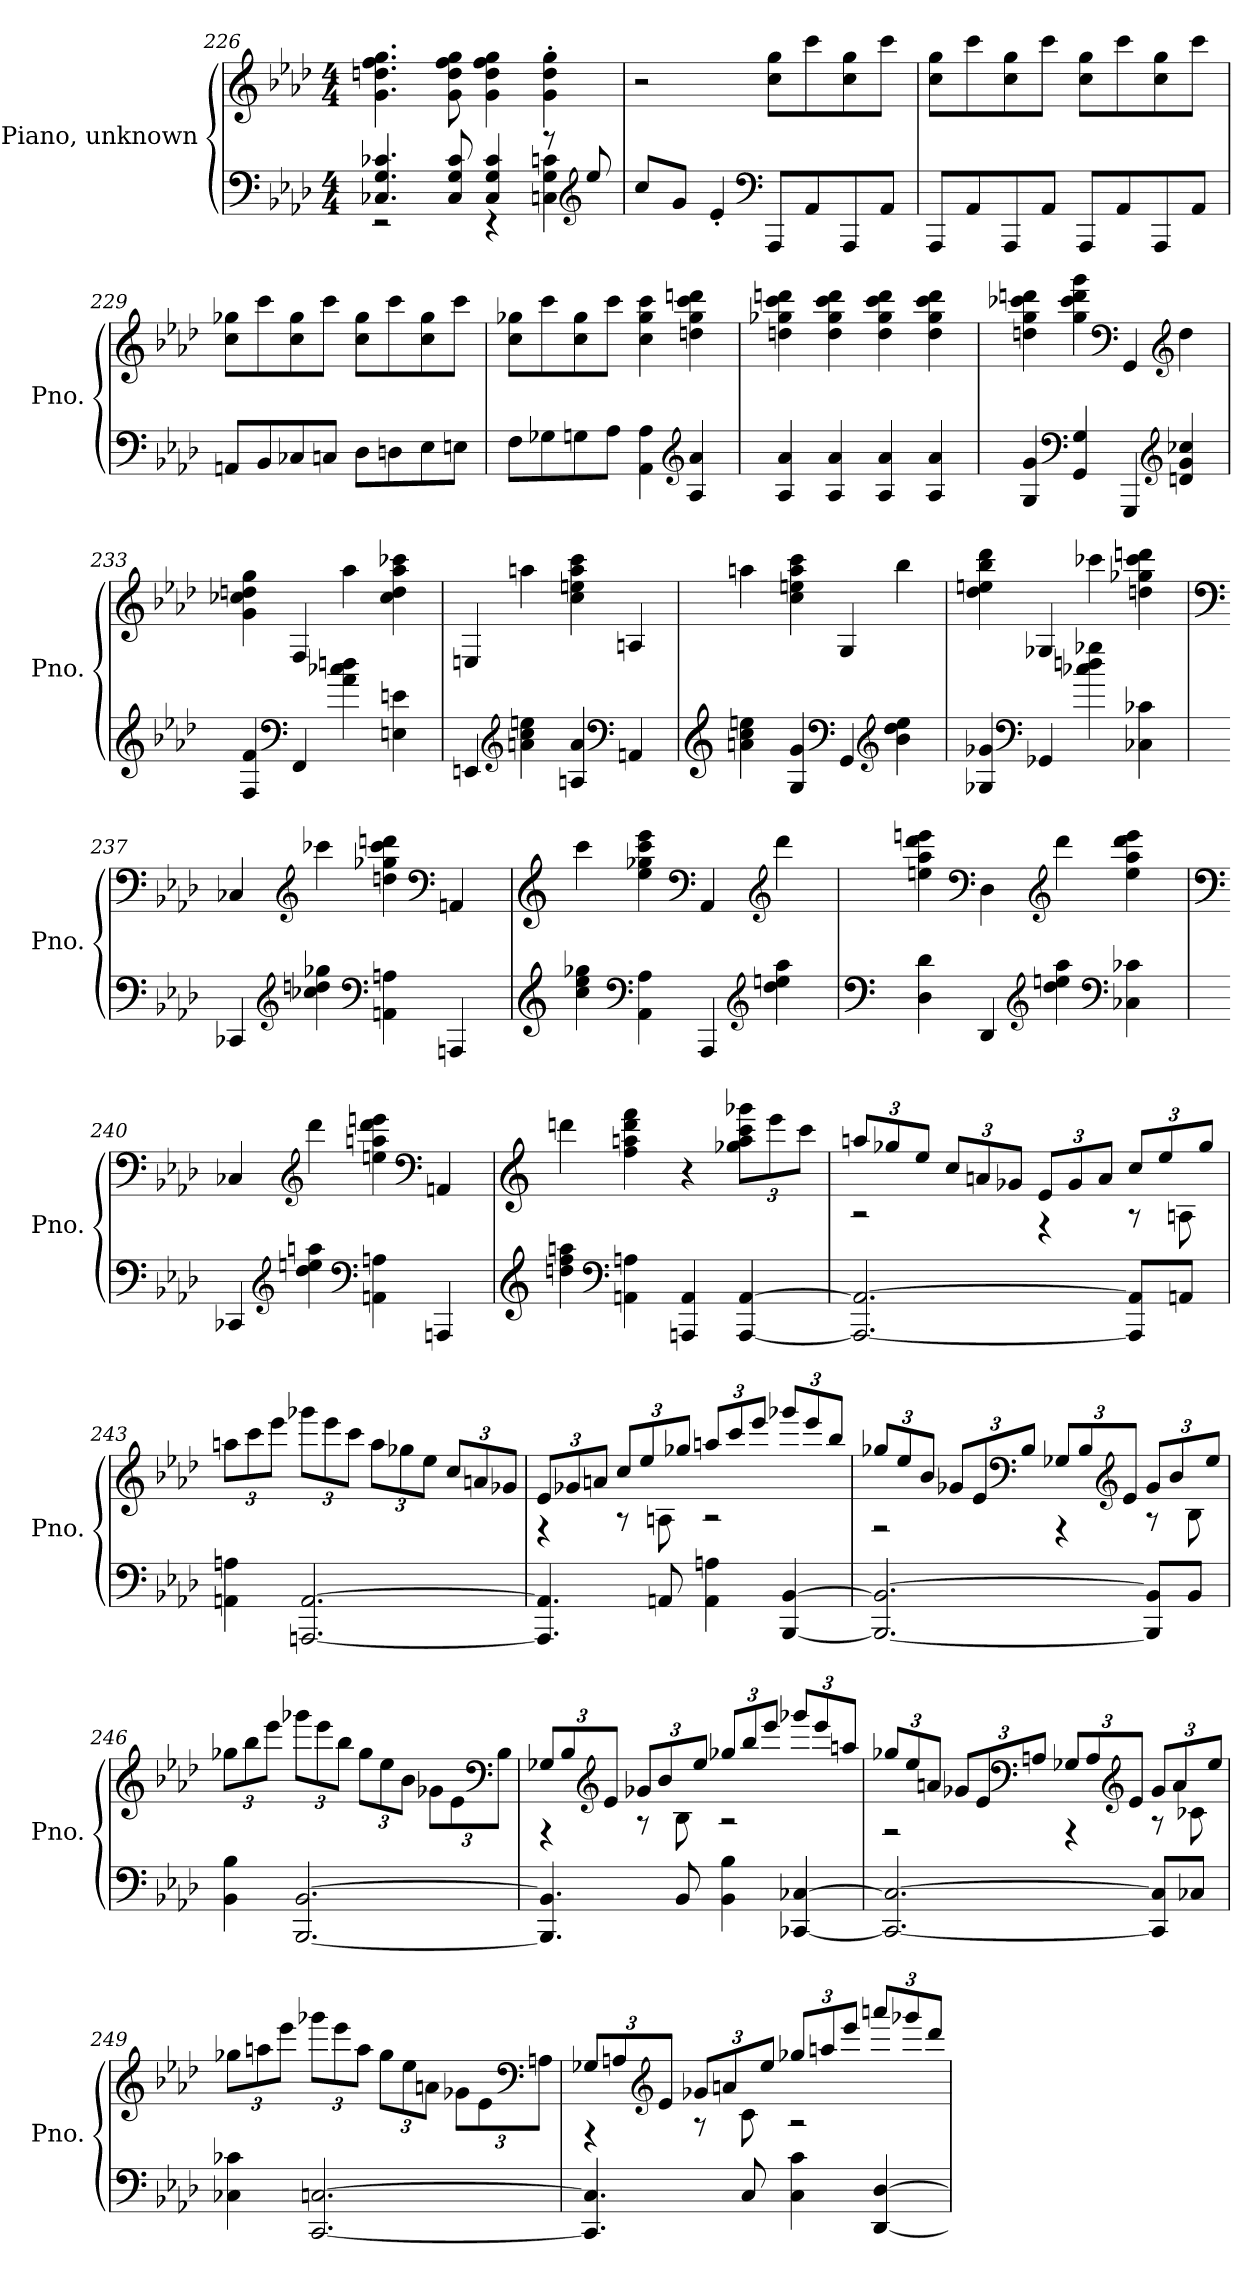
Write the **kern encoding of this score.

**kern	**kern
*part1	*part1
*staff2	*staff1
*I"Piano, unknown	*
*I'Pno.	*
*clefF4	*clefG2
*k[b-e-a-d-]	*k[b-e-a-d-]
*M4/4	*M4/4
=226	=226
*^	*
4.C-X/ 4.G/ 4.c-X/	2r	4.g\ 4.ddn\ 4.ff\ 4.gg\
8C-/ 8G/ 8c-/	.	8g\ 8dd\ 8ff\ 8gg\
4C-/ 4G/ 4c-/	4r	4g\ 4dd\ 4ff\ 4gg\
8r	4Cn\ 4G\ 4cn\	4g\' 4dd\' 4gg\'
*clefG2	*	*
8ee-/	.	.
*v	*v	*
!!LO:LB:g=z
=227	=227
8cc/L	2r
8g/J	.
4e-'/	.
*clefF4	*
8AAA-/L	8cc\ 8gg\L
8AA-/	8ccc\
8AAA-/	8cc\ 8gg\
8AA-/J	8ccc\J
=228	=228
8AAA-/L	8cc\ 8gg\L
8AA-/	8ccc\
8AAA-/	8cc\ 8gg\
8AA-/J	8ccc\J
8AAA-/L	8cc\ 8gg\L
8AA-/	8ccc\
8AAA-/	8cc\ 8gg\
8AA-/J	8ccc\J
=229	=229
8AAn/L	8cc\ 8gg-X\L
8BB-/	8ccc\
8C-X/	8cc\ 8gg-\
8Cn/J	8ccc\J
8D-\L	8cc\ 8gg-\L
8Dn\	8ccc\
8E-\	8cc\ 8gg-\
8En\J	8ccc\J
=230	=230
8F\L	8cc\ 8gg-X\L
8G-X\	8ccc\
8Gn\	8cc\ 8gg-\
8A-\J	8ccc\J
4AA-\ 4A-\	4cc\ 4gg-\ 4ccc\
*clefG2	*
4A-/ 4a-/	4ddn\ 4gg-\ 4ccc\ 4dddn\
!!LO:LB:g=z
=231	=231
4A-/ 4a-/	4ddn\ 4gg-X\ 4ccc\ 4dddn\
4A-/ 4a-/	4dd\ 4gg-\ 4ccc\ 4ddd\
4A-/ 4a-/	4dd\ 4gg-\ 4ccc\ 4ddd\
4A-/ 4a-/	4dd\ 4gg-\ 4ccc\ 4ddd\
=232	=232
4G/ 4g/	4ddn\ 4gg\ 4ccc-X\ 4dddn\
*clefF4	*
4GG/ 4G/	4gg\ 4ccc-\ 4ddd\ 4ggg\
*	*clefF4
4GGG/	4GG/
*clefG2	*clefG2
4dn/ 4g/ 4cc-X/	4dd\
=233	=233
4F/ 4f/	4g\ 4cc-X\ 4ddn\ 4gg\
*clefF4	*
4FF/	4F/
4a-\ 4cc-X\ 4ddn\	4aa-\
4En\ 4en\	4cc-\ 4dd\ 4aa-\ 4ccc-X\
=234	=234
4EEn/	4En/
*clefG2	*
4an\ 4cc\ 4een\	4aan\
4An/ 4a/	4cc\ 4een\ 4aa\ 4ccc\
*clefF4	*
4AAn/	4An/
!!LO:LB:g=z
=235	=235
*clefG2	*
4an\ 4cc\ 4een\	4aan\
4G/ 4g/	4cc\ 4een\ 4aa\ 4ccc\
*clefF4	*
4GG/	4G/
*clefG2	*
4b-\ 4dd-\ 4ee\	4bb-\
=236	=236
4G-X/ 4g-X/	4dd-\ 4een\ 4bb-\ 4ddd-\
*clefF4	*
4GG-X/	4G-X/
4cc-X\ 4ddn\ 4gg-X\	4ccc-X\
4C-X\ 4c-X\	4ddn\ 4gg-X\ 4ccc-\ 4dddn\
=237	=237
*	*clefF4
4CC-X/	4C-X/
*clefG2	*clefG2
4cc-X\ 4ddn\ 4gg-X\	4ccc-X\
*clefF4	*
4AAn\ 4An\	4ddn\ 4gg-X\ 4ccc-\ 4dddn\
*	*clefF4
4AAAn/	4AAn/
!!LO:PB:g=z
=238	=238
*clefG2	*clefG2
4cc\ 4ee-\ 4gg-X\	4ccc\
*clefF4	*
4AA-\ 4A-\	4ee-\ 4gg-X\ 4ccc\ 4eee-\
*	*clefF4
4AAA-/	4AA-/
*clefG2	*clefG2
4dd-\ 4een\ 4aa-\	4ddd-\
=239	=239
*clefF4	*
4D-\ 4d-\	4een\ 4aa-\ 4ddd-\ 4eeen\
*	*clefF4
4DD-/	4D-\
*clefG2	*clefG2
4dd-\ 4een\ 4aa-\	4ddd-\
*clefF4	*
4C-X\ 4c-X\	4ee\ 4aa-\ 4ddd-\ 4eee\
=240	=240
*	*clefF4
4CC-X/	4C-X/
*clefG2	*clefG2
4dd-\ 4een\ 4aan\	4ddd-\
*clefF4	*
4AAn\ 4An\	4een\ 4aan\ 4ddd-\ 4eeen\
*	*clefF4
4AAAn/	4AAn/
!!LO:LB:g=z
=241	=241
*clefG2	*clefG2
4ddn\ 4ff\ 4aan\	4dddn\
*clefF4	*
4AAn\ 4An\	4ff\ 4aan\ 4ddd\ 4fff\
4AAAn/ 4AA/	4r
*	*Xbrackettup
[4AAA/ [4AA/	12gg-X\ 12aa\ 12ccc\ 12ggg-X\L
.	12eee-\
.	12ccc\J
=242	=242
*	*^
2.AAA/_ 2.AA/_	12aan/L	2r
.	12gg-X/	.
.	12ee-/J	.
.	12cc/L	.
.	12an/	.
.	12g-X/J	.
.	12e-/L	4r
.	12g-/	.
.	12a/J	.
8AAA/] 8AA/]L	12cc/L	8r
.	12ee-/	.
8AAn/J	.	8An\
.	12gg-/J	.
*	*v	*v
!!LO:LB:g=z
=243	=243
4AAn\ 4An\	12aan\L
.	12ccc\
.	12eee-\J
[2.AAAn/ [2.AA/	12ggg-X\L
.	12eee-\
.	12ccc\J
.	12aa\L
.	12gg-X\
.	12ee-\J
.	12cc/L
.	12an/
.	12g-X/J
=244	=244
*	*^
4.AAA/] 4.AA/]	12e-/L	4r
.	12g-X/	.
.	12an/J	.
.	12cc/L	8r
.	12ee-/	.
8AAn/	.	8An\
.	12gg-X/J	.
4AA\ 4An\	12aan/L	2r
.	12ccc/	.
.	12eee-/J	.
[4BBB-/ [4BB-/	12ggg-X/L	.
.	12eee-/	.
.	12bb-/J	.
!!LO:LB:g=z	!!
=245	=245	=245
2.BBB-/_ 2.BB-/_	12gg-X/L	2r
.	12ee-/	.
.	12b-/J	.
.	12g-X/L	.
.	12e-/	.
*	*clefF4	*
.	12B-/J	.
.	12G-X/L	4r
.	12B-/	.
*	*clefG2	*
.	12e-/J	.
8BBB-/] 8BB-/]L	12g-/L	8r
.	12b-/	.
8BB-/J	.	8B-\
.	12ee-/J	.
*	*v	*v
=246	=246
4BB-\ 4B-\	12gg-X\L
.	12bb-\
.	12eee-\J
[2.BBB-/ [2.BB-/	12ggg-X\L
.	12eee-\
.	12bb-\J
.	12gg-\L
.	12ee-\
.	12b-\J
.	12g-X\L
.	12e-\
*	*clefF4
.	12B-\J
!!LO:LB:g=z
=247	=247
*	*^
4.BBB-/] 4.BB-/]	12G-X/L	4r
.	12B-/	.
*	*clefG2	*
.	12e-/J	.
.	12g-X/L	8r
.	12b-/	.
8BB-/	.	8B-\
.	12ee-/J	.
4BB-\ 4B-\	12gg-X/L	2r
.	12bb-/	.
.	12eee-/J	.
[4CC-X/ [4C-X/	12ggg-X/L	.
.	12eee-/	.
.	12aan/J	.
=248	=248	=248
2.CC-/_ 2.C-/_	12gg-X/L	2r
.	12ee-/	.
.	12an/J	.
.	12g-X/L	.
.	12e-/	.
*	*clefF4	*
.	12An/J	.
.	12G-X/L	4r
.	12A/	.
*	*clefG2	*
.	12e-/J	.
8CC-/] 8C-/]L	12g-/L	8r
.	12a/	.
8C-X/J	.	8c-X\
.	12ee-/J	.
*	*v	*v
!!LO:LB:g=z
=249	=249
4C-X\ 4c-X\	12gg-X\L
.	12aan\
.	12eee-\J
[2.CC/ [2.Cn/	12ggg-X\L
.	12eee-\
.	12aa\J
.	12gg-\L
.	12ee-\
.	12an\J
.	12g-X\L
.	12e-\
*	*clefF4
.	12An\J
=250	=250
*	*^
4.CC/] 4.C/]	12G-X/L	4r
.	12An/	.
*	*clefG2	*
.	12e-/J	.
.	12g-X/L	8r
.	12an/	.
8C/	.	8c\
.	12ee-/J	.
4C\ 4c\	12gg-X/L	2r
.	12aan/	.
.	12eee-/J	.
[4DD-/ [4D-/	12aaan/L	.
.	12ggg-X/	.
.	12ddd-/J	.
*	*v	*v
=	=
*-	*-
